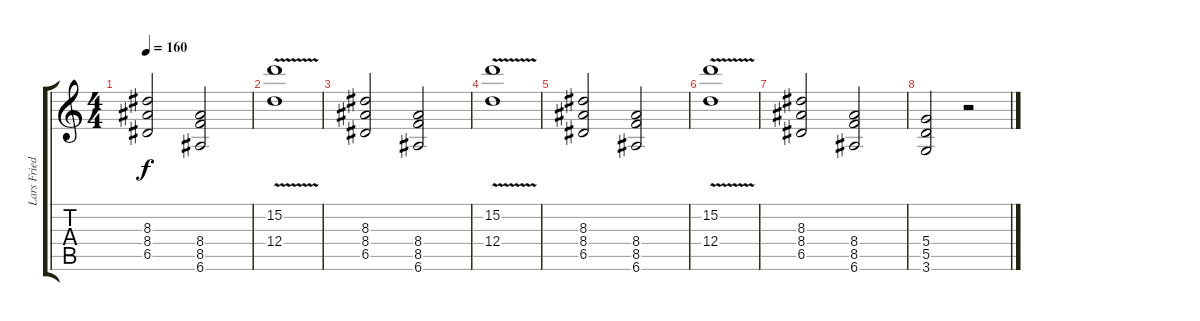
\track ("Lars Friedriksen" "Lars Fried") {instrument distortionguitar}
\staff {score tabs}
\tuning (E4 B3 G3 D3 A2 E2) {hide}
\ts (4 4)
\tempo 160
\clef g2
\ks c
(8.3 8.4 6.5).2{dy f} (8.4 8.5 6.6).2 |
(15.2{v} 12.4).1 |
(8.3 8.4 6.5).2 (8.4 8.5 6.6).2 |
(15.2{v} 12.4).1 |
(8.3 8.4 6.5).2 (8.4 8.5 6.6).2 |
(15.2{v} 12.4).1 |
(8.3 8.4 6.5).2 (8.4 8.5 6.6).2 |
(5.4 5.5 3.6).2 r.2
